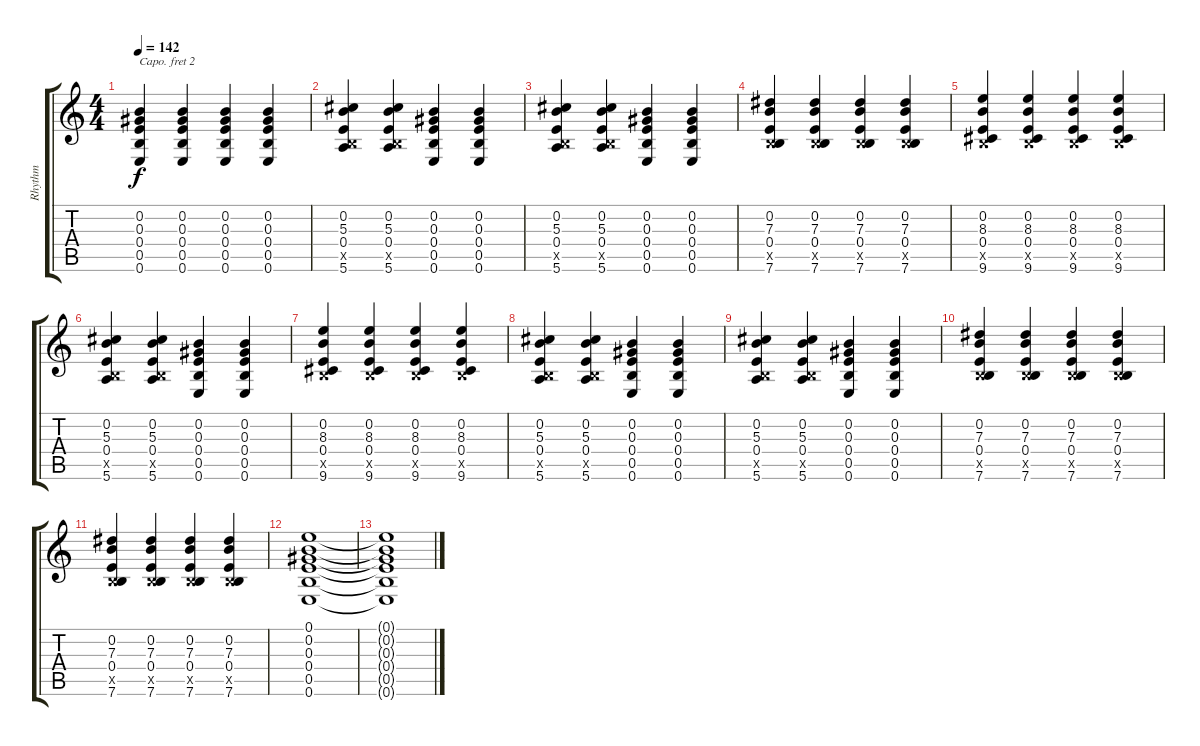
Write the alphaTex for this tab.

\track ("Rhythm" "Rhythm") {instrument acousticguitarsteel}
\staff {score tabs}
\capo 2
\tuning (D4 A3 Gb3 D3 A2 D2) {hide}
\ts (4 4)
\tempo 142
\clef g2
\ks c
(0.2 0.3 0.4 0.5 0.6).4{dy f} (0.2 0.3 0.4 0.5 0.6).4 (0.2 0.3 0.4 0.5 0.6).4 (0.2 0.3 0.4 0.5 0.6).4 |
(0.2 5.3 0.4 0.5{x} 5.6).4 (0.2 5.3 0.4 0.5{x} 5.6).4 (0.2 0.3 0.4 0.5 0.6).4 (0.2 0.3 0.4 0.5 0.6).4 |
(0.2 5.3 0.4 0.5{x} 5.6).4 (0.2 5.3 0.4 0.5{x} 5.6).4 (0.2 0.3 0.4 0.5 0.6).4 (0.2 0.3 0.4 0.5 0.6).4 |
(0.2 7.3 0.4 0.5{x} 7.6).4 (0.2 7.3 0.4 0.5{x} 7.6).4 (0.2 7.3 0.4 0.5{x} 7.6).4 (0.2 7.3 0.4 0.5{x} 7.6).4 |
(0.2 8.3 0.4 0.5{x} 9.6).4 (0.2 8.3 0.4 0.5{x} 9.6).4 (0.2 8.3 0.4 0.5{x} 9.6).4 (0.2 8.3 0.4 0.5{x} 9.6).4 |
(0.2 5.3 0.4 0.5{x} 5.6).4 (0.2 5.3 0.4 0.5{x} 5.6).4 (0.2 0.3 0.4 0.5 0.6).4 (0.2 0.3 0.4 0.5 0.6).4 |
(0.2 8.3 0.4 0.5{x} 9.6).4 (0.2 8.3 0.4 0.5{x} 9.6).4 (0.2 8.3 0.4 0.5{x} 9.6).4 (0.2 8.3 0.4 0.5{x} 9.6).4 |
(0.2 5.3 0.4 0.5{x} 5.6).4 (0.2 5.3 0.4 0.5{x} 5.6).4 (0.2 0.3 0.4 0.5 0.6).4 (0.2 0.3 0.4 0.5 0.6).4 |
(0.2 5.3 0.4 0.5{x} 5.6).4 (0.2 5.3 0.4 0.5{x} 5.6).4 (0.2 0.3 0.4 0.5 0.6).4 (0.2 0.3 0.4 0.5 0.6).4 |
(0.2 7.3 0.4 0.5{x} 7.6).4 (0.2 7.3 0.4 0.5{x} 7.6).4 (0.2 7.3 0.4 0.5{x} 7.6).4 (0.2 7.3 0.4 0.5{x} 7.6).4 |
(0.2 7.3 0.4 0.5{x} 7.6).4 (0.2 7.3 0.4 0.5{x} 7.6).4 (0.2 7.3 0.4 0.5{x} 7.6).4 (0.2 7.3 0.4 0.5{x} 7.6).4 |
(0.1 0.2 0.3 0.4 0.5 0.6).1 |
(0.1{t} 0.2{t} 0.3{t} 0.4{t} 0.5{t} 0.6{t}).1
